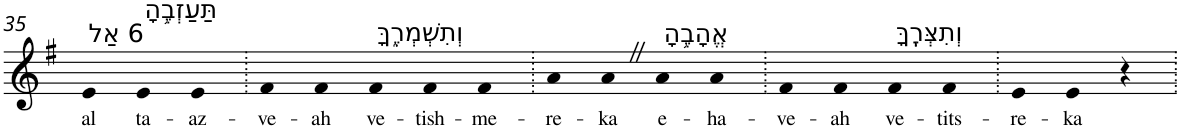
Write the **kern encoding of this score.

**kern	**text
*part1	*part1
*staff1	*staff1
*I"Piano	*
*I'Pno	*
!!LO:PB:g=z
*clefG2	*
*k[f#]	*
*G:	*
=35	=35
!LO:TX:a:t=6 אַל	!
!	!LO:LY:b
4e	al
!LO:TX:a:t=תַּעַזְבֶ֥הָ	!
!	!LO:LY:b
4e	ta-
!	!LO:LY:b
4e	-az-
=36.	=36.
!	!LO:LY:b
4f#	-ve-
!	!LO:LY:b
4f#	-ah
!LO:TX:a:t=וְתִשְׁמְרֶ֑ךָּ	!
!	!LO:LY:b
4f#	ve-
!	!LO:LY:b
4f#	-tish-
!	!LO:LY:b
4f#	-me-
=37.	=37.
!	!LO:LY:b
4a	-re-
!	!LO:LY:b
4aZ	-ka
!LO:TX:a:t=אֱהָבֶ֥הָ	!
!	!LO:LY:b
4a	e-
!	!LO:LY:b
4a	-ha-
=38.	=38.
!	!LO:LY:b
4f#	-ve-
!	!LO:LY:b
4f#	-ah
!LO:TX:a:t=וְתִצְּרֶֽךָּ	!
!	!LO:LY:b
4f#	ve-
!	!LO:LY:b
4f#	-tits-
=39.	=39.
!	!LO:LY:b
4e	-re-
!	!LO:LY:b
4e	-ka
4r	.
=.	=.
*-	*-
